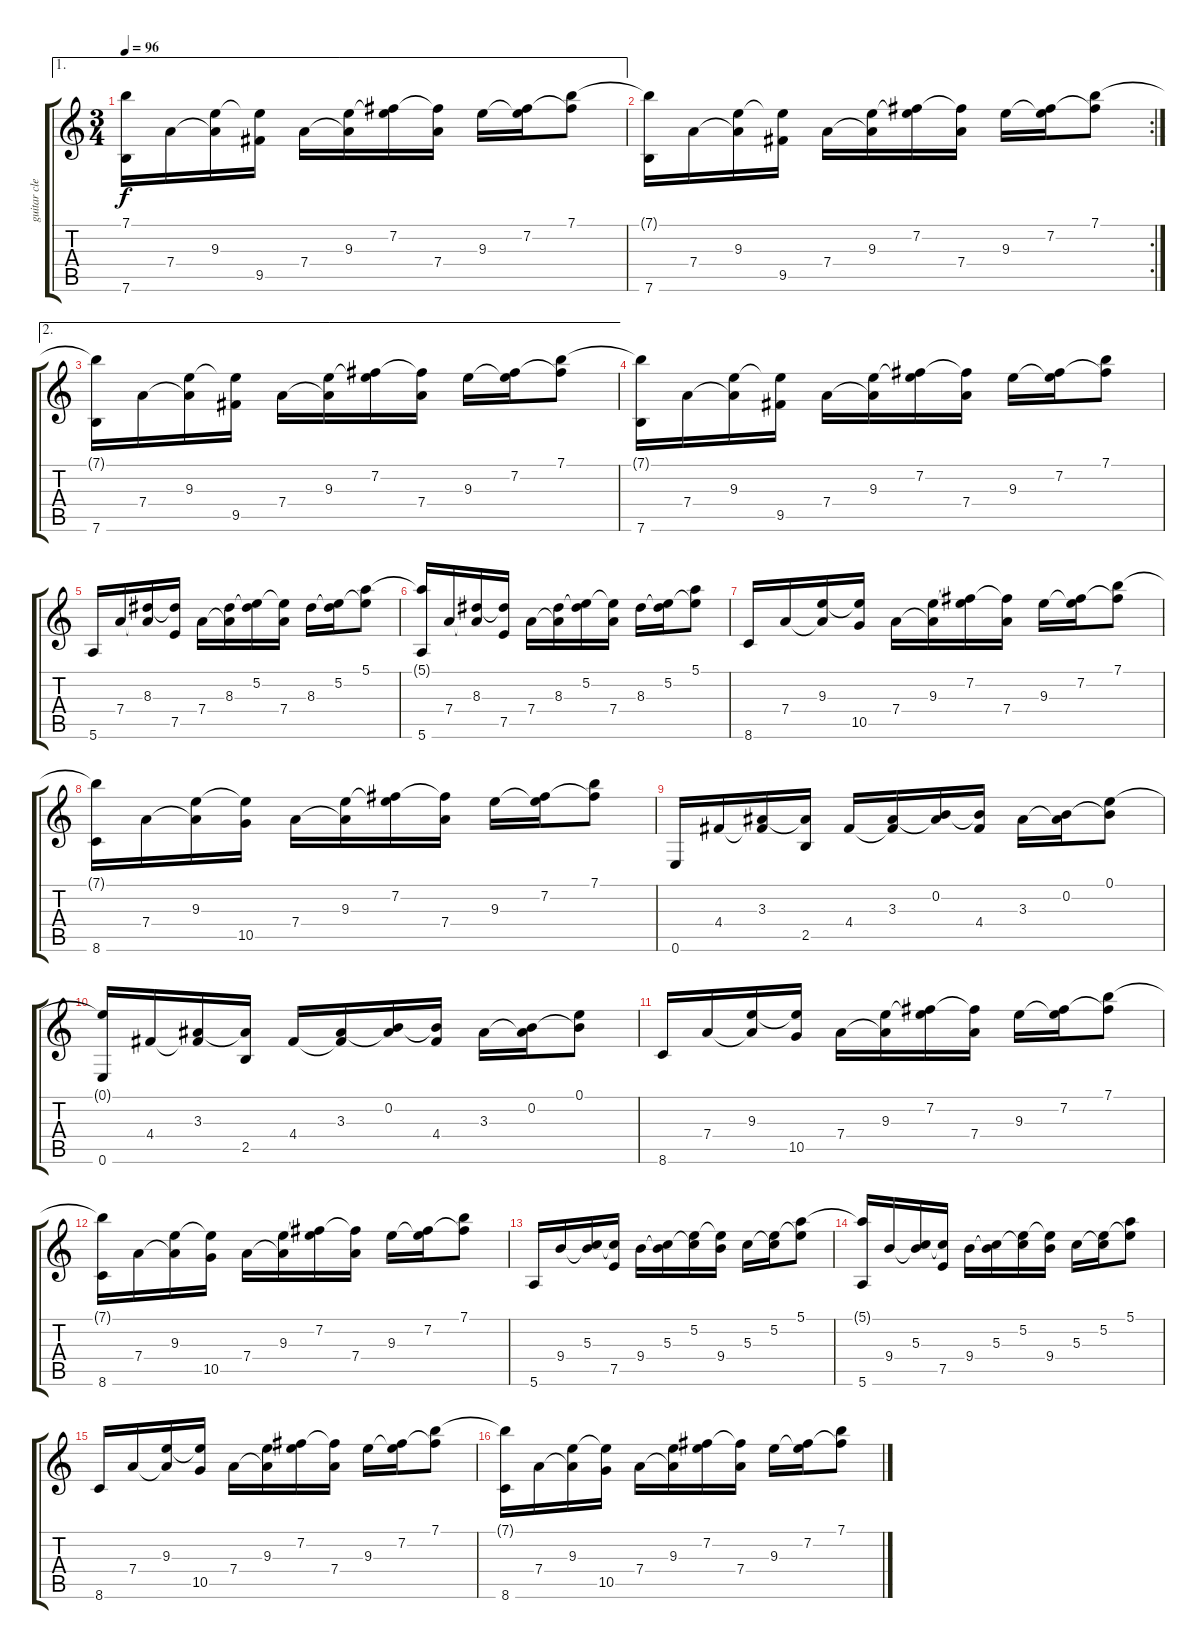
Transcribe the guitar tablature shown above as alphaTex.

\track ("guitar clean tone and chorus" "guitar cle") {instrument electricguitarjazz}
\staff {score tabs}
\tuning (E4 B3 G3 D3 A2 E2) {hide}
\ae 1
\ts (3 4)
\tempo 96
\clef g2
\ks c
(7.1{t} 7.6).16{dy f} 7.4.16 (9.3 7.4{t}).16 (9.3{t} 9.5).16 7.4.16 (9.3 7.4{t}).16 (7.2 9.3{t}).16 (7.2{t} 7.4).16 9.3.16 (7.2 9.3{t}).16 (7.1 7.2{t}).8 |
\rc 2
(7.1{t} 7.6).16 7.4.16 (9.3 7.4{t}).16 (9.3{t} 9.5).16 7.4.16 (9.3 7.4{t}).16 (7.2 9.3{t}).16 (7.2{t} 7.4).16 9.3.16 (7.2 9.3{t}).16 (7.1 7.2{t}).8 |
\ae 2
(7.1{t} 7.6).16 7.4.16 (9.3 7.4{t}).16 (9.3{t} 9.5).16 7.4.16 (9.3 7.4{t}).16 (7.2 9.3{t}).16 (7.2{t} 7.4).16 9.3.16 (7.2 9.3{t}).16 (7.1 7.2{t}).8 |
(7.1{t} 7.6).16 7.4.16 (9.3 7.4{t}).16 (9.3{t} 9.5).16 7.4.16 (9.3 7.4{t}).16 (7.2 9.3{t}).16 (7.2{t} 7.4).16 9.3.16 (7.2 9.3{t}).16 (7.1 7.2{t}).8 |
5.6.16 7.4.16 (8.3 7.4{t}).16 (8.3{t} 7.5).16 7.4.16 (8.3 7.4{t}).16 (5.2 8.3{t}).16 (5.2{t} 7.4).16 8.3.16 (5.2 8.3{t}).16 (5.1 5.2{t}).8 |
(5.1{t} 5.6).16 7.4.16 (8.3 7.4{t}).16 (8.3{t} 7.5).16 7.4.16 (8.3 7.4{t}).16 (5.2 8.3{t}).16 (5.2{t} 7.4).16 8.3.16 (5.2 8.3{t}).16 (5.1 5.2{t}).8 |
8.6.16 7.4.16 (9.3 7.4{t}).16 (9.3{t} 10.5).16 7.4.16 (9.3 7.4{t}).16 (7.2 9.3{t}).16 (7.2{t} 7.4).16 9.3.16 (7.2 9.3{t}).16 (7.1 7.2{t}).8 |
(7.1{t} 8.6).16 7.4.16 (9.3 7.4{t}).16 (9.3{t} 10.5).16 7.4.16 (9.3 7.4{t}).16 (7.2 9.3{t}).16 (7.2{t} 7.4).16 9.3.16 (7.2 9.3{t}).16 (7.1 7.2{t}).8 |
0.6.16 4.4.16 (3.3 4.4{t}).16 (3.3{t} 2.5).16 4.4.16 (3.3 4.4{t}).16 (0.2 3.3{t}).16 (0.2{t} 4.4).16 3.3.16 (0.2 3.3{t}).16 (0.1 0.2{t}).8 |
(0.1{t} 0.6).16 4.4.16 (3.3 4.4{t}).16 (3.3{t} 2.5).16 4.4.16 (3.3 4.4{t}).16 (0.2 3.3{t}).16 (0.2{t} 4.4).16 3.3.16 (0.2 3.3{t}).16 (0.1 0.2{t}).8 |
8.6.16 7.4.16 (9.3 7.4{t}).16 (9.3{t} 10.5).16 7.4.16 (9.3 7.4{t}).16 (7.2 9.3{t}).16 (7.2{t} 7.4).16 9.3.16 (7.2 9.3{t}).16 (7.1 7.2{t}).8 |
(7.1{t} 8.6).16 7.4.16 (9.3 7.4{t}).16 (9.3{t} 10.5).16 7.4.16 (9.3 7.4{t}).16 (7.2 9.3{t}).16 (7.2{t} 7.4).16 9.3.16 (7.2 9.3{t}).16 (7.1 7.2{t}).8 |
5.6.16 9.4.16 (5.3 9.4{t}).16 (5.3{t} 7.5).16 9.4.16 (5.3 9.4{t}).16 (5.2 5.3{t}).16 (5.2{t} 9.4).16 5.3.16 (5.2 5.3{t}).16 (5.1 5.2{t}).8 |
(5.1{t} 5.6).16 9.4.16 (5.3 9.4{t}).16 (5.3{t} 7.5).16 9.4.16 (5.3 9.4{t}).16 (5.2 5.3{t}).16 (5.2{t} 9.4).16 5.3.16 (5.2 5.3{t}).16 (5.1 5.2{t}).8 |
8.6.16 7.4.16 (9.3 7.4{t}).16 (9.3{t} 10.5).16 7.4.16 (9.3 7.4{t}).16 (7.2 9.3{t}).16 (7.2{t} 7.4).16 9.3.16 (7.2 9.3{t}).16 (7.1 7.2{t}).8 |
(7.1{t} 8.6).16 7.4.16 (9.3 7.4{t}).16 (9.3{t} 10.5).16 7.4.16 (9.3 7.4{t}).16 (7.2 9.3{t}).16 (7.2{t} 7.4).16 9.3.16 (7.2 9.3{t}).16 (7.1 7.2{t}).8
